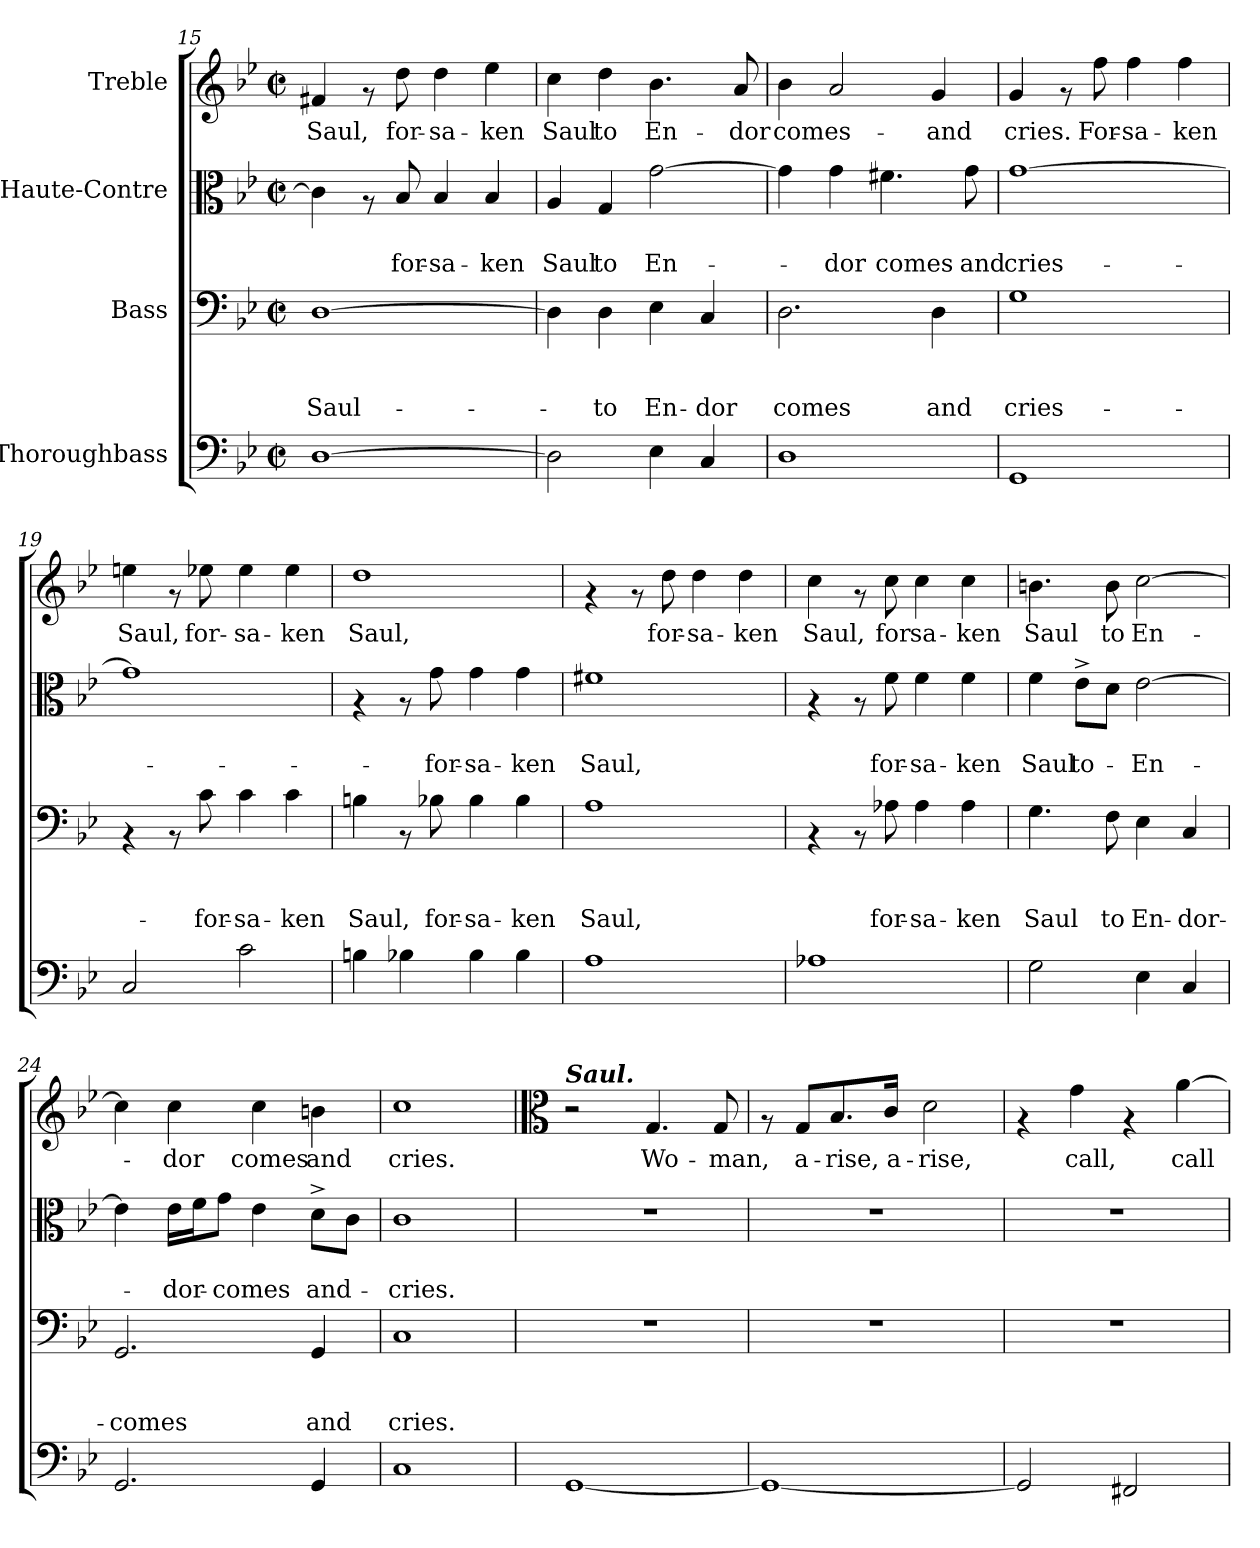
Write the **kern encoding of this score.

**kern	**kern	**text	**text	**text	**kern	**text	**text	**kern	**text
*part4	*part3	*part3	*part3	*part3	*part2	*part2	*part2	*part1	*part1
*staff4	*staff3	*staff3	*staff3	*staff3	*staff2	*staff2	*staff2	*staff1	*staff1
*I"Thoroughbass	*I"Bass	*	*	*	*I"Haute-Contre	*	*	*I"Treble	*
*clefF4	*clefF4	*	*	*	*clefC3	*	*	*clefG2	*
*k[b-e-]	*k[b-e-]	*	*	*	*k[b-e-]	*	*	*k[b-e-]	*
*B-:	*B-:	*	*	*	*B-:	*	*	*B-:	*
*M2/2	*M2/2	*	*	*	*M2/2	*	*	*M2/2	*
*met(c|)	*met(c|)	*	*	*	*met(c|)	*	*	*met(c|)	*
=15	=15	=15	=15	=15	=15	=15	=15	=15	=15
!	!	!	!	!LO:LY:b	!	!	!	!	!LO:LY:b
[>1D	[>1D	.	.	Saul-	4c\]	.	.	4f#X/	Saul,
.	.	.	.	.	8rG	.	.	8rf	.
!	!	!	!	!	!	!	!LO:LY:b	!	!LO:LY:b
.	.	.	.	.	8B-/	.	-for-	8dd\	for-
!	!	!	!	!	!	!	!LO:LY:b	!	!LO:LY:b
.	.	.	.	.	4B-/	.	-sa-	4dd\	-sa-
!	!	!	!	!	!	!	!LO:LY:b	!	!LO:LY:b
.	.	.	.	.	4B-/	.	-ken	4ee-\	-ken
=16	=16	=16	=16	=16	=16	=16	=16	=16	=16
!	!	!	!	!	!	!	!LO:LY:b	!	!LO:LY:b
2D\]	4D\]	.	.	.	4A/	.	Saul	4cc\	Saul
!	!	!	!	!LO:LY:b	!	!	!LO:LY:b	!	!LO:LY:b
.	4D\	.	.	-to	4G/	.	to	4dd\	to
!	!	!	!	!LO:LY:b	!	!	!LO:LY:b	!	!LO:LY:b
4E-\	4E-\	.	.	En-	[>2g\	.	En-	4.b-\	En-
!	!	!	!	!LO:LY:b	!	!	!	!	!
4C/	4C/	.	.	-dor	.	.	.	.	.
!	!	!	!	!	!	!	!	!	!LO:LY:b
.	.	.	.	.	.	.	.	8a/	-dor
!!LO:PB:g=z
=17	=17	=17	=17	=17	=17	=17	=17	=17	=17
!	!	!	!	!LO:LY:b	!	!	!	!	!LO:LY:b
1D	2.D\	.	.	comes	4g\]	.	.	4b-\	comes-
!	!	!	!	!	!	!	!LO:LY:b	!	!
.	.	.	.	.	4g\	.	-dor	2a/	.
!	!	!	!	!	!	!	!LO:LY:b	!	!
.	.	.	.	.	4.f#X\	.	comes	.	.
!	!	!	!	!LO:LY:b	!	!	!	!	!LO:LY:b
.	4D\	.	.	and	.	.	.	4g/	-and
!	!	!	!	!	!	!	!LO:LY:b	!	!
.	.	.	.	.	8g\	.	and	.	.
=18	=18	=18	=18	=18	=18	=18	=18	=18	=18
!	!	!	!	!LO:LY:b	!	!	!LO:LY:b	!	!LO:LY:b
1GG	1G	.	.	cries-	[>1g	.	cries-	4g/	cries.
.	.	.	.	.	.	.	.	8rf	.
!	!	!	!	!	!	!	!	!	!LO:LY:b
.	.	.	.	.	.	.	.	8ff\	For-
!	!	!	!	!	!	!	!	!	!LO:LY:b
.	.	.	.	.	.	.	.	4ff\	-sa-
!	!	!	!	!	!	!	!	!	!LO:LY:b
.	.	.	.	.	.	.	.	4ff\	-ken
=19	=19	=19	=19	=19	=19	=19	=19	=19	=19
!	!	!	!	!	!	!	!	!	!LO:LY:b
2C/	4rAA	.	.	.	1g]	.	.	4een\	Saul,
.	8rAA	.	.	.	.	.	.	8rf	.
!	!	!	!	!LO:LY:b	!	!	!	!	!LO:LY:b
.	8c\	.	.	-for-	.	.	.	8ee-X\	for-
!	!	!	!	!LO:LY:b	!	!	!	!	!LO:LY:b
2c\	4c\	.	.	-sa-	.	.	.	4ee-\	-sa-
!	!	!	!	!LO:LY:b	!	!	!	!	!LO:LY:b
.	4c\	.	.	-ken	.	.	.	4ee-\	-ken
=20	=20	=20	=20	=20	=20	=20	=20	=20	=20
!	!	!	!	!LO:LY:b	!	!	!	!	!LO:LY:b
4Bn\	4Bn\	.	.	Saul,	4rG	.	.	1dd	Saul,
4B-X\	8rAA	.	.	.	8rG	.	.	.	.
!	!	!	!	!LO:LY:b	!	!	!LO:LY:b	!	!
.	8B-X\	.	.	for-	8g\	.	-for-	.	.
!	!	!	!	!LO:LY:b	!	!	!LO:LY:b	!	!
4B-\	4B-\	.	.	-sa-	4g\	.	-sa-	.	.
!	!	!	!	!LO:LY:b	!	!	!LO:LY:b	!	!
4B-\	4B-\	.	.	-ken	4g\	.	-ken	.	.
!!LO:LB:g=z
=21	=21	=21	=21	=21	=21	=21	=21	=21	=21
!	!	!	!	!LO:LY:b	!	!	!LO:LY:b	!	!
1A	1A	.	.	Saul,	1f#X	.	Saul,	4rf	.
.	.	.	.	.	.	.	.	8rf	.
!	!	!	!	!	!	!	!	!	!LO:LY:b
.	.	.	.	.	.	.	.	8dd\	for-
!	!	!	!	!	!	!	!	!	!LO:LY:b
.	.	.	.	.	.	.	.	4dd\	-sa-
!	!	!	!	!	!	!	!	!	!LO:LY:b
.	.	.	.	.	.	.	.	4dd\	-ken
=22	=22	=22	=22	=22	=22	=22	=22	=22	=22
!	!	!	!	!	!	!	!	!	!LO:LY:b
1A-X	4rAA	.	.	.	4rG	.	.	4cc\	Saul,
.	8rAA	.	.	.	8rG	.	.	8rf	.
!	!	!	!	!LO:LY:b	!	!	!LO:LY:b	!	!LO:LY:b
.	8A-X\	.	.	for-	8f\	.	for-	8cc\	for
!	!	!	!	!LO:LY:b	!	!	!LO:LY:b	!	!LO:LY:b
.	4A-\	.	.	-sa-	4f\	.	-sa-	4cc\	sa-
!	!	!	!	!LO:LY:b	!	!	!LO:LY:b	!	!LO:LY:b
.	4A-\	.	.	-ken	4f\	.	-ken	4cc\	-ken
=23	=23	=23	=23	=23	=23	=23	=23	=23	=23
!	!	!	!	!LO:LY:b	!	!	!LO:LY:b	!	!LO:LY:b
2G\	4.G\	.	.	Saul	4f\	.	Saul	4.bn\	Saul
!	!	!	!	!	!	!	!LO:LY:b	!	!
.	.	.	.	.	8e-^>\L	.	to-	.	.
!	!	!	!	!LO:LY:b	!	!	!	!	!LO:LY:b
.	8F\	.	.	to	8d\J	.	.	8b\	to
!	!	!	!	!LO:LY:b	!	!	!LO:LY:b	!	!LO:LY:b
4E-\	4E-\	.	.	En-	[>2e-\	.	-En-	[>2cc\	En-
!	!	!	!	!LO:LY:b	!	!	!	!	!
4C/	4C/	.	.	-dor-	.	.	.	.	.
=24	=24	=24	=24	=24	=24	=24	=24	=24	=24
!	!	!	!	!LO:LY:b	!	!	!	!	!
2.GG/	2.GG/	.	.	-comes	4e-\]	.	.	4cc\]	.
!	!	!	!	!	!	!	!LO:LY:b	!	!LO:LY:b
.	.	.	.	.	16e-\LL	.	-dor-	4cc\	-dor
.	.	.	.	.	16f\J	.	.	.	.
!	!	!	!	!	!	!	!LO:LY:b	!	!
.	.	.	.	.	8g\J	.	-comes	.	.
!	!	!	!	!	!	!	!	!	!LO:LY:b
.	.	.	.	.	4e-\	.	.	4cc\	comes
!	!	!	!	!LO:LY:b	!	!	!LO:LY:b	!	!LO:LY:b
4GG/	4GG/	.	.	and	8d^>\L	.	and-	4bn\	and
.	.	.	.	.	8c\J	.	.	.	.
=25	=25	=25	=25	=25	=25	=25	=25	=25	=25
!	!	!	!	!LO:LY:b	!	!	!LO:LY:b	!	!LO:LY:b
1C	1C	.	.	cries.	1c	.	-cries.	1cc	cries.
!!LO:LB:g=z
=26	=26	=26	=26	=26	=26	=26	=26	=26	=26
*	*	*	*	*	*	*	*	*clefC3	*
!	!	!	!	!	!	!	!	!LO:TX:a:Bi:t=Saul.	!
[<1GG	1r	.	.	.	1r	.	.	2r	.
!	!	!	!	!	!	!	!	!	!LO:LY:b
.	.	.	.	.	.	.	.	4.G/	Wo-
!	!	!	!	!	!	!	!	!	!LO:LY:b
.	.	.	.	.	.	.	.	8G/	-man,
=27	=27	=27	=27	=27	=27	=27	=27	=27	=27
1GG_	1r	.	.	.	1r	.	.	8rG	.
!	!	!	!	!	!	!	!	!	!LO:LY:b
.	.	.	.	.	.	.	.	8G/L	a-
!	!	!	!	!	!	!	!	!	!LO:LY:b
.	.	.	.	.	.	.	.	8.B-/	-rise,
!	!	!	!	!	!	!	!	!	!LO:LY:b
.	.	.	.	.	.	.	.	16c/Jk	a-
!	!	!	!	!	!	!	!	!	!LO:LY:b
.	.	.	.	.	.	.	.	2d\	-rise,
=28	=28	=28	=28	=28	=28	=28	=28	=28	=28
2GG/]	1r	.	.	.	1r	.	.	4rG	.
!	!	!	!	!	!	!	!	!	!LO:LY:b
.	.	.	.	.	.	.	.	4g\	call,
2FF#X/	.	.	.	.	.	.	.	4rG	.
!	!	!	!	!	!	!	!	!	!LO:LY:b
.	.	.	.	.	.	.	.	[>4a\	call-
=	=	=	=	=	=	=	=	=	=
*-	*-	*-	*-	*-	*-	*-	*-	*-	*-
